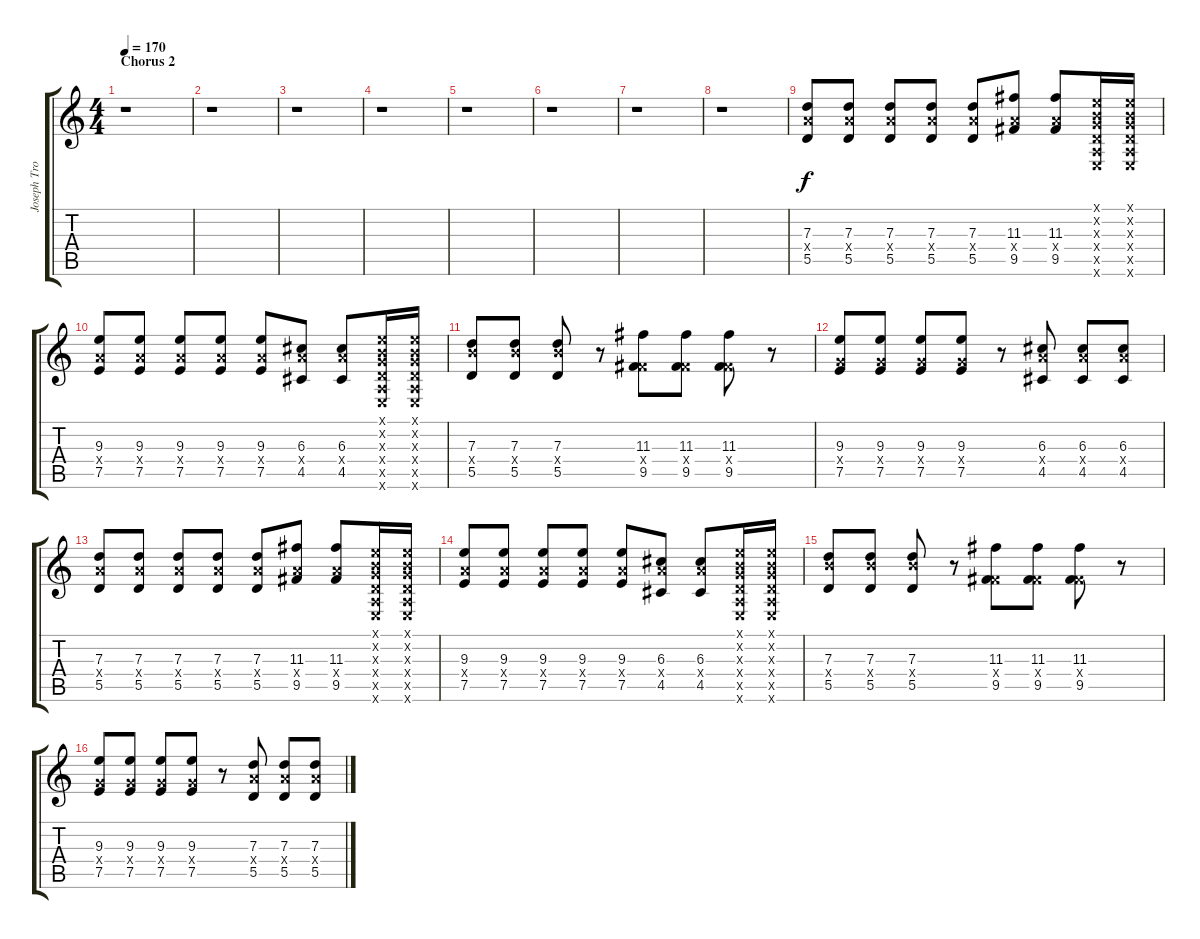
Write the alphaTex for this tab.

\track ("Joseph Trohman (Lead Overdubs)" "Joseph Tro") {instrument distortionguitar}
\staff {score tabs}
\tuning (E4 B3 G3 D3 A2 E2) {hide}
\ts (4 4)
\section ("" "Chorus 2")
\tempo 170
\clef g2
\ks c
r.1{dy f} |
r.1 |
r.1 |
r.1 |
r.1 |
r.1 |
r.1 |
r.1 |
(7.3 7.4{x} 5.5).8 (7.3 7.4{x} 5.5).8 (7.3 7.4{x} 5.5).8 (7.3 7.4{x} 5.5).8 (7.3 7.4{x} 5.5).8 (11.3 7.4{x} 9.5).8 (11.3 7.4{x} 9.5).8 (0.1{x} 0.2{x} 0.3{x} 0.4{x} 0.5{x} 0.6{x}).16 (0.1{x} 0.2{x} 0.3{x} 0.4{x} 0.5{x} 0.6{x}).16 |
(9.3 7.4{x} 7.5).8 (9.3 7.4{x} 7.5).8 (9.3 7.4{x} 7.5).8 (9.3 7.4{x} 7.5).8 (9.3 7.4{x} 7.5).8 (6.3 7.4{x} 4.5).8 (6.3 7.4{x} 4.5).8 (0.1{x} 0.2{x} 0.3{x} 0.4{x} 0.5{x} 0.6{x}).16 (0.1{x} 0.2{x} 0.3{x} 0.4{x} 0.5{x} 0.6{x}).16 |
(7.3 9.4{x} 5.5).8 (7.3 9.4{x} 5.5).8 (7.3 9.4{x} 5.5).8 r.8 (11.3 4.4{x} 9.5).8 (11.3 4.4{x} 9.5).8 (11.3 4.4{x} 9.5).8 r.8 |
(9.3 5.4{x} 7.5).8 (9.3 5.4{x} 7.5).8 (9.3 5.4{x} 7.5).8 (9.3 5.4{x} 7.5).8 r.8 (6.3 7.4{x} 4.5).8 (6.3 7.4{x} 4.5).8 (6.3 7.4{x} 4.5).8 |
(7.3 7.4{x} 5.5).8 (7.3 7.4{x} 5.5).8 (7.3 7.4{x} 5.5).8 (7.3 7.4{x} 5.5).8 (7.3 7.4{x} 5.5).8 (11.3 7.4{x} 9.5).8 (11.3 7.4{x} 9.5).8 (0.1{x} 0.2{x} 0.3{x} 0.4{x} 0.5{x} 0.6{x}).16 (0.1{x} 0.2{x} 0.3{x} 0.4{x} 0.5{x} 0.6{x}).16 |
(9.3 7.4{x} 7.5).8 (9.3 7.4{x} 7.5).8 (9.3 7.4{x} 7.5).8 (9.3 7.4{x} 7.5).8 (9.3 7.4{x} 7.5).8 (6.3 7.4{x} 4.5).8 (6.3 7.4{x} 4.5).8 (0.1{x} 0.2{x} 0.3{x} 0.4{x} 0.5{x} 0.6{x}).16 (0.1{x} 0.2{x} 0.3{x} 0.4{x} 0.5{x} 0.6{x}).16 |
(7.3 9.4{x} 5.5).8 (7.3 9.4{x} 5.5).8 (7.3 9.4{x} 5.5).8 r.8 (11.3 4.4{x} 9.5).8 (11.3 4.4{x} 9.5).8 (11.3 4.4{x} 9.5).8 r.8 |
(9.3 5.4{x} 7.5).8 (9.3 5.4{x} 7.5).8 (9.3 5.4{x} 7.5).8 (9.3 5.4{x} 7.5).8 r.8 (7.3 7.4{x} 5.5).8 (7.3 7.4{x} 5.5).8 (7.3 7.4{x} 5.5).8
